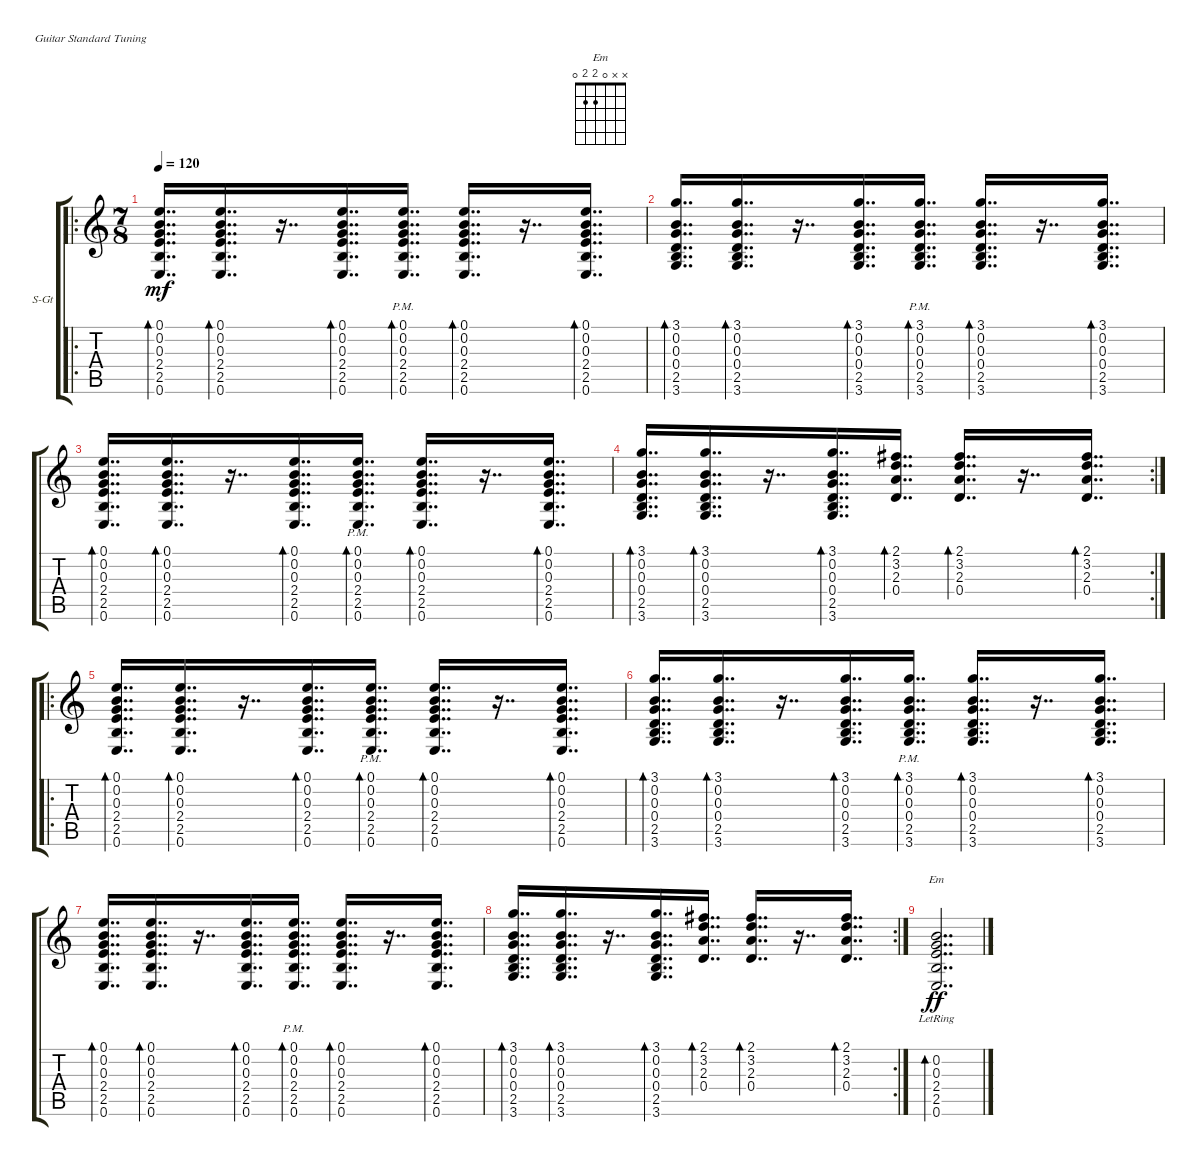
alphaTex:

\defaultSystemsLayout 4
\bracketExtendMode groupsimilarinstruments
\firstSystemTrackNameOrientation horizontal
\otherSystemsTrackNameOrientation horizontal
\track ("Steel Guitar" "S-Gt") {instrument acousticguitarsteel}
\staff {score tabs}
\tuning (E4 B3 G3 D3 A2 E2)
\chord ("Em" x x 0 2 2 0)
\ro
\ts (7 8)
\tempo 120
\clef g2
\ks c
(0.6 2.5 2.4 0.3 0.2 0.1).16{dd bd 56 dy mf} (0.6 2.5 2.4 0.3 0.2 0.1).16{dd bd 56} r.16{dd} (0.6 2.5 2.4 0.3 0.2 0.1).16{dd bd 56} (0.6 2.5 2.4 0.3{pm} 0.2 0.1).16{dd bd 56} (0.6 2.5 2.4 0.3 0.2 0.1).16{dd bd 56} r.16{dd} (0.6 2.5 2.4 0.3 0.2 0.1).16{dd bd 56} |
(3.6 2.5 0.4 0.3 0.2 3.1).16{dd bd 56} (3.6 2.5 0.4 0.3 0.2 3.1).16{dd bd 56} r.16{dd} (3.6 2.5 0.4 0.3 0.2 3.1).16{dd bd 56} (3.6 2.5 0.4 0.3{pm} 0.2 3.1).16{dd bd 56} (3.6 2.5 0.4 0.3 0.2 3.1).16{dd bd 56} r.16{dd} (3.6 2.5 0.4 0.3 0.2 3.1).16{dd bd 56} |
(0.6 2.5 2.4 0.3 0.2 0.1).16{dd bd 56} (0.6 2.5 2.4 0.3 0.2 0.1).16{dd bd 56} r.16{dd} (0.6 2.5 2.4 0.3 0.2 0.1).16{dd bd 56} (0.6 2.5 2.4 0.3{pm} 0.2 0.1).16{dd bd 56} (0.6 2.5 2.4 0.3 0.2 0.1).16{dd bd 56} r.16{dd} (0.6 2.5 2.4 0.3 0.2 0.1).16{dd bd 56} |
\rc 2
(3.6 2.5 0.4 0.3 0.2 3.1).16{dd bd 56} (3.6 2.5 0.4 0.3 0.2 3.1).16{dd bd 56} r.16{dd} (3.6 2.5 0.4 0.3 0.2 3.1).16{dd bd 56} (0.4 2.3 3.2 2.1).16{dd bd 56} (2.3 3.2 2.1 0.4).16{dd bd 56} r.16{dd} (2.3 3.2 2.1 0.4).16{dd bd 56} |
\ro
(0.6 2.5 2.4 0.3 0.2 0.1).16{dd bd 56} (0.6 2.5 2.4 0.3 0.2 0.1).16{dd bd 56} r.16{dd} (0.6 2.5 2.4 0.3 0.2 0.1).16{dd bd 56} (0.6 2.5 2.4 0.3{pm} 0.2 0.1).16{dd bd 56} (0.6 2.5 2.4 0.3 0.2 0.1).16{dd bd 56} r.16{dd} (0.6 2.5 2.4 0.3 0.2 0.1).16{dd bd 56} |
(3.6 2.5 0.4 0.3 0.2 3.1).16{dd bd 56} (3.6 2.5 0.4 0.3 0.2 3.1).16{dd bd 56} r.16{dd} (3.6 2.5 0.4 0.3 0.2 3.1).16{dd bd 56} (3.6 2.5 0.4 0.3{pm} 0.2 3.1).16{dd bd 56} (3.6 2.5 0.4 0.3 0.2 3.1).16{dd bd 56} r.16{dd} (3.6 2.5 0.4 0.3 0.2 3.1).16{dd bd 56} |
(0.6 2.5 2.4 0.3 0.2 0.1).16{dd bd 56} (0.6 2.5 2.4 0.3 0.2 0.1).16{dd bd 56} r.16{dd} (0.6 2.5 2.4 0.3 0.2 0.1).16{dd bd 56} (0.6 2.5 2.4 0.3{pm} 0.2 0.1).16{dd bd 56} (0.6 2.5 2.4 0.3 0.2 0.1).16{dd bd 56} r.16{dd} (0.6 2.5 2.4 0.3 0.2 0.1).16{dd bd 56} |
\rc 2
(3.6 2.5 0.4 0.3 0.2 3.1).16{dd bd 56} (3.6 2.5 0.4 0.3 0.2 3.1).16{dd bd 56} r.16{dd} (3.6 2.5 0.4 0.3 0.2 3.1).16{dd bd 56} (0.4 2.3 3.2 2.1).16{dd bd 56} (2.3 3.2 2.1 0.4).16{dd bd 56} r.16{dd} (2.3 3.2 2.1 0.4).16{dd bd 56} |
(0.6 2.5 2.4 0.3 0.2{lr}).2{dd bd 53 ch "Em" dy ff}
